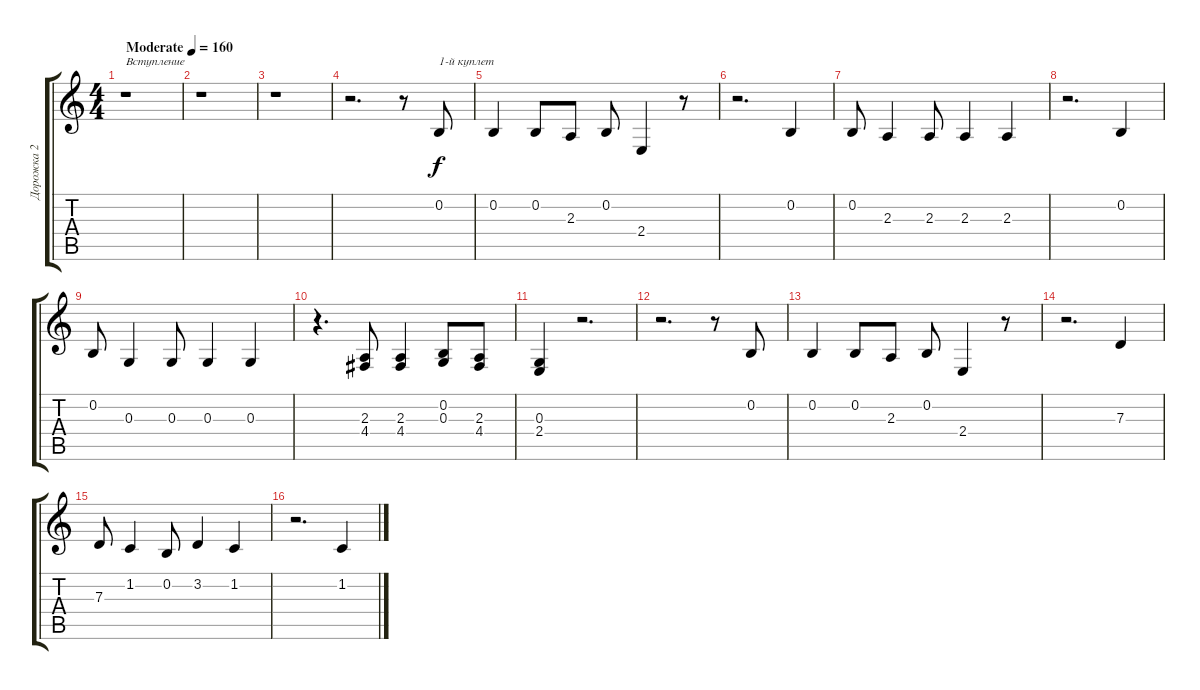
\track ("Дорожка 2" "Дорожка 2") {instrument oboe}
\staff {score tabs}
\tuning (E4 B3 G3 D3 A2 E2) {hide}
\ts (4 4)
\tempo (160 "Moderate")
\clef g2
\ks c
r.1{txt "Вступление" dy f instrument oboe} |
r.1 |
r.1 |
r.2{d} r.8 0.2.8{txt "1-й куплет"} |
0.2.4 0.2.8 2.3.8 0.2.8 2.4.4 r.8 |
r.2{d} 0.2.4 |
0.2.8 2.3.4 2.3.8 2.3.4 2.3.4 |
r.2{d} 0.2.4 |
0.2.8 0.3.4 0.3.8 0.3.4 0.3.4 |
r.4{d} (2.3 4.4).8 (2.3 4.4).4 (0.2 0.3).8 (2.3 4.4).8 |
(0.3 2.4).4 r.2{d} |
r.2{d} r.8 0.2.8 |
0.2.4 0.2.8 2.3.8 0.2.8 2.4.4 r.8 |
r.2{d} 7.3.4 |
7.3.8 1.2.4 0.2.8 3.2.4 1.2.4 |
r.2{d} 1.2.4
